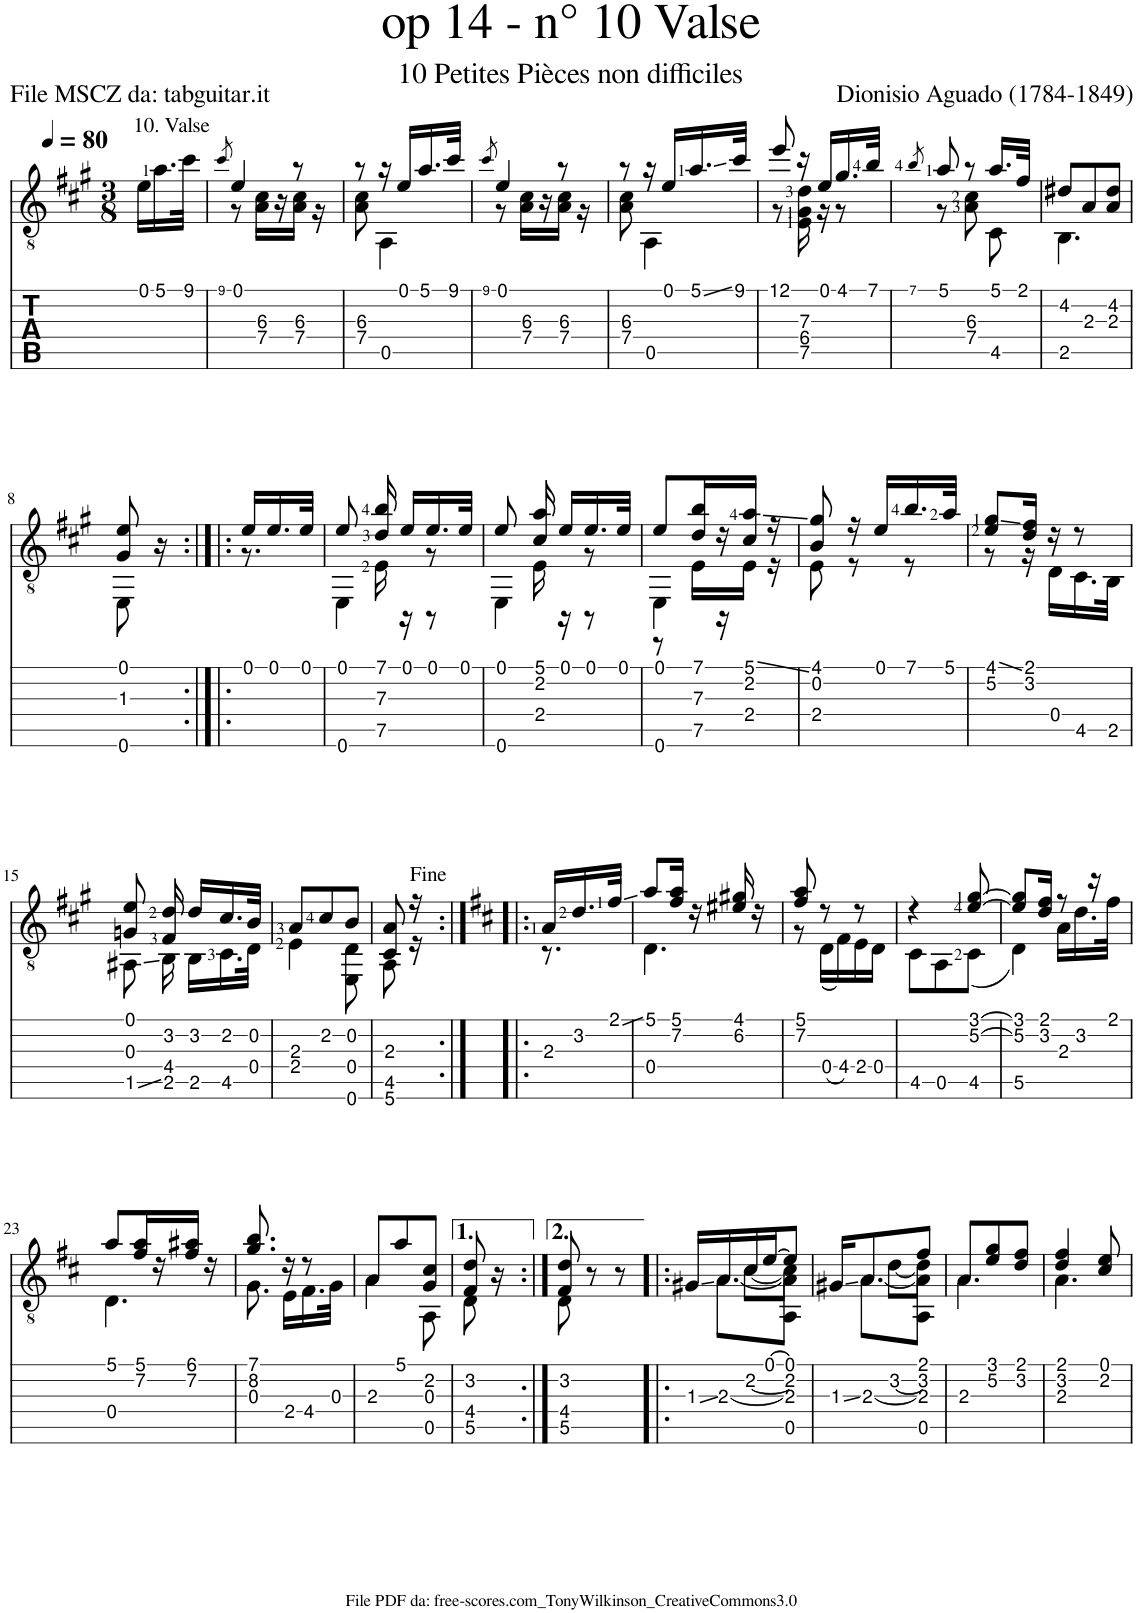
**kern	**kern
*part1	*part1
*staff2	*staff1
*I"Guitar	*
*I'Guit.	*
*stria6	*
*	*clefGv2
*k[f#c#g#]	*k[f#c#g#]
*M3/8	*M3/8
*MM80	*MM80
=	=
!	!LO:TX:a:t=10. Valse
16eLL	16e\LL
16.a	16.a\
32cc#JJk	32cc#\JJk
=1	=1
qcc#	8qcc#/
*^	*^
4e	8r	4e/	8r
.	16A 16c#	.	16A\ 16c#\LL
.	16r	.	16r
8r	16A 16c#	8r	16A\ 16c#\JJ
.	16r	.	16r
=2	=2	=2	=2
8r	8A 8c#	8r	8A\ 8c#\
16r	4AA	16r	4AA\
16eLL	.	16e/LL	.
16.a	.	16.a/	.
32cc#JJk	.	32cc#/JJk	.
=3	=3	=3	=3
qcc#	.	8qcc#/	.
4e	8r	4e/	8r
.	16A 16c#	.	16A\ 16c#\LL
.	16r	.	16r
8r	16A 16c#	8r	16A\ 16c#\JJ
.	16r	.	16r
=4	=4	=4	=4
8r	8A 8c#	8r	8A\ 8c#\
16r	4AA	16r	4AA\
16eLL	.	16e/LL	.
16.a	.	16.a/	.
32cc#JJk	.	32cc#/JJk	.
=5	=5	=5	=5
8ee	8r	8ee/	8r
16r	16E 16G# 16d	16r	16E\ 16G#\ 16d\
16eLL	16r	16e/LL	16r
16.g#	8r	16.g#/	8r
32bJJk	.	32b/JJk	.
=6	=6	=6	=6
qb	.	8qb/	.
8a	8r	8a/	8r
8r	8A\ 8c#\L	8r	8A\ 8c#\
16.aLL	8C#J	16.a/LL	8C#\
32f#JJk	.	32f#/JJk	.
=7	=7	=7	=7
8d#L	4.BB	8d#X/L	4.BB\
8A	.	8A/	.
8A\ 8d#\J	.	8A/ 8d#/J	.
!!LO:LB:g=z	!!
=8	=8	=8	=8
8G# 8e	8EE	8G#/ 8e/	8EE\
16r	16ryy	16r	16ryy
=9:|!|:	=9:|!|:	=9:|!|:	=9:|!|:
16eLL	8.r	16e/LL	8.r
16.e	.	16.e/	.
32eJJk	.	32e/JJk	.
=10	=10	=10	=10
*	*^	*	*^
8eL	4EE	8ryy	8e/	4EE\	8ryy
16d\ 16b\L	.	16E	16d/ 16b/	.	16E\
16e	.	16r	16e/LL	.	16r
16.e	8r	8r	16.e/	8r	8r
32eJJk	.	.	32e/JJk	.	.
=11	=11	=11	=11	=11	=11
8eL	4EE	8ryy	8e/	4EE\	8ryy
16c#\ 16a\L	.	16E	16c#/ 16a/	.	16E\
16e	.	16r	16e/LL	.	16r
16.e	8r	8r	16.e/	8r	8r
32eJJk	.	.	32e/JJk	.	.
=12	=12	=12	=12	=12	=12
8eL	4EE	8r	8e/L	4EE\	8r
16d\ 16b\Jk	.	16E	16d/ 16b/L	.	16E\LL
16r	.	16r	16r	.	16r
16c# 16a	8ryy	16E	16c#/ 16a/JJ	8ryy	16E\JJ
16r	.	16r	16r	.	16r
*	*v	*v	*	*	*
*	*	*	*v	*v
=13	=13	=13	=13
8B 8g#	8E	8B/ 8g#/	8E\
16r	8r	16r	8r
16eLL	.	16e/LL	.
16.b	8r	16.b/	8r
32aJJk	.	32a/JJk	.
=14	=14	=14	=14
8e\ 8g#\L	8r	8e/ 8g#/L	8r
16d\ 16f#\Jk	16r	16d/ 16f#/Jk	16r
16r	16DLL	16r	16D\LL
8r	16.C#	8r	16.C#\
.	32BBJJk	.	32BB\JJk
!!LO:LB:g=z	!!
=15	=15	=15	=15
8G\ 8e\L	8AA#L	8Gn/ 8e/	8AA#X\
16F#\ 16d\L	16BBL	16F#/ 16d/	16BB\
16d	16BB	16d/LL	16BB\LL
16.c#	16.C#	16.c#/	16.C#\
32BJJk	32DJJk	32B/JJk	32D\JJk
=16	=16	=16	=16
8AL	4E	8A/L	4E\
8c#	.	8c#/	.
8BJ	8EE 8D	8B/J	8EE\ 8D\
=17	=17	=17	=17
8C# 8A	8AA	8C#/ 8A/	8AA\
16r	16r	16r	16r
=18:|!|:	=18:|!|:	=18:|!|:	=18:|!|:
*k[f#c#]	*	*k[f#c#]	*
16ALL	8.r	16A/LL	8.r
16.d	.	16.d/	.
32f#JJk	.	32f#/JJk	.
=19	=19	=19	=19
8aL	4.D	8a/L	4.D\
16f#\ 16a\Jk	.	16f#/ 16a/Jk	.
16r	.	16r	.
16e# 16g#	.	16e#X/ 16g#X/	.
16r	.	16r	.
=20	=20	=20	=20
8f# 8a	8r	8f#/ 8a/	8r
8r	16DLL	8r	(16D\LL
.	16F#	.	16F#\)
8r	16E	8r	16E\
.	16DJJ	.	16D\JJ
=21	=21	=21	=21
4r	8C#L	4r	8C#\L
.	8AA	.	8AA\
[8e [8g	8C#J	[8e/ [8g/	(8C#\J
=22	=22	=22	=22
*	*^	*	*^
8e]\ 8g]\L	4D	8.ryy	8e/] 8g/]L	4D\)	8.ryy
16d\ 16f#\Jk	.	.	16d/ 16f#/Jk	.	.
8r	.	16ALL	8r	.	16A\LL
.	8ryy	16.d	.	8ryy	16.d\
16r	.	.	16r	.	.
.	.	32f#JJk	.	.	32f#\JJk
*	*v	*v	*	*	*
*	*	*	*v	*v
!!LO:LB:g=z
=23	=23	=23	=23
8aL	4.D	8a/L	4.D\
16f#\ 16a\Jk	.	16f#/ 16a/L	.
16r	.	16r	.
16f# 16a#	.	16f#/ 16a#X/JJ	.
16r	.	16r	.
=24	=24	=24	=24
8.g 8.b	8.GL	8.g/ 8.b/	8.G\
16r	16EL	16r	16E\LL
8r	16.F#	8r	16.F#\
.	32GJJk	.	32G\JJk
=25	=25	=25	=25
8AL	4A	8A/L	4A\
8a	.	8a/	.
8G\ 8c#\J	8AA	8G/ 8c#/J	8AA\
=26	=26	=26	=26
8F# 8d	8D	8F#/ 8d/	8D\
16r	16ryy	16r	16ryy
=27:|!	=27:|!	=27:|!	=27:|!
8F# 8d	8D	8F#/ 8d/	8D\
8r	4ryy	8r	4ryy
8r	.	8r	.
=28!|:	=28!|:	=28!|:	=28!|:
*	*^	*	*^
16G#LL	16ryy	8ryy	16G#X/LL	16ryy	8ryy
16A	[8.AL	.	16A/	[8.A\L	.
16c#	.	[8c#L	16c#/	.	[8c#\L
[16eJ	.	.	[16e/J	.	.
8eJ]	8AA\ 8A]\J	8c#J]	8e/J]	8AA\ 8A\]J	8c#\J]
=29	=29	=29	=29	=29	=29
16G#XKL	16ryy	8ryy	16G#X/KL	16ryy	8ryy
8.A	[8.AL	.	8.A/	[8.A\L	.
.	.	[8dL	.	.	[8d\L
8f#J	8AA\ 8A]\J	8dJ]	8f#/J	8AA\ 8A\]J	8d\J]
*	*v	*v	*	*	*
*	*	*	*v	*v
=30	=30	=30	=30
8AL	4.A	8A/L	4.A\
8e\ 8g\	.	8e/ 8g/	.
8d\ 8f#\J	.	8d/ 8f#/J	.
=31	=31	=31	=31
4d 4f#	4.A	4d/ 4f#/	4.A\
8c# 8e	.	8c#/ 8e/	.
*v	*v	*	*
*	*v	*v
=	=
*-	*-
